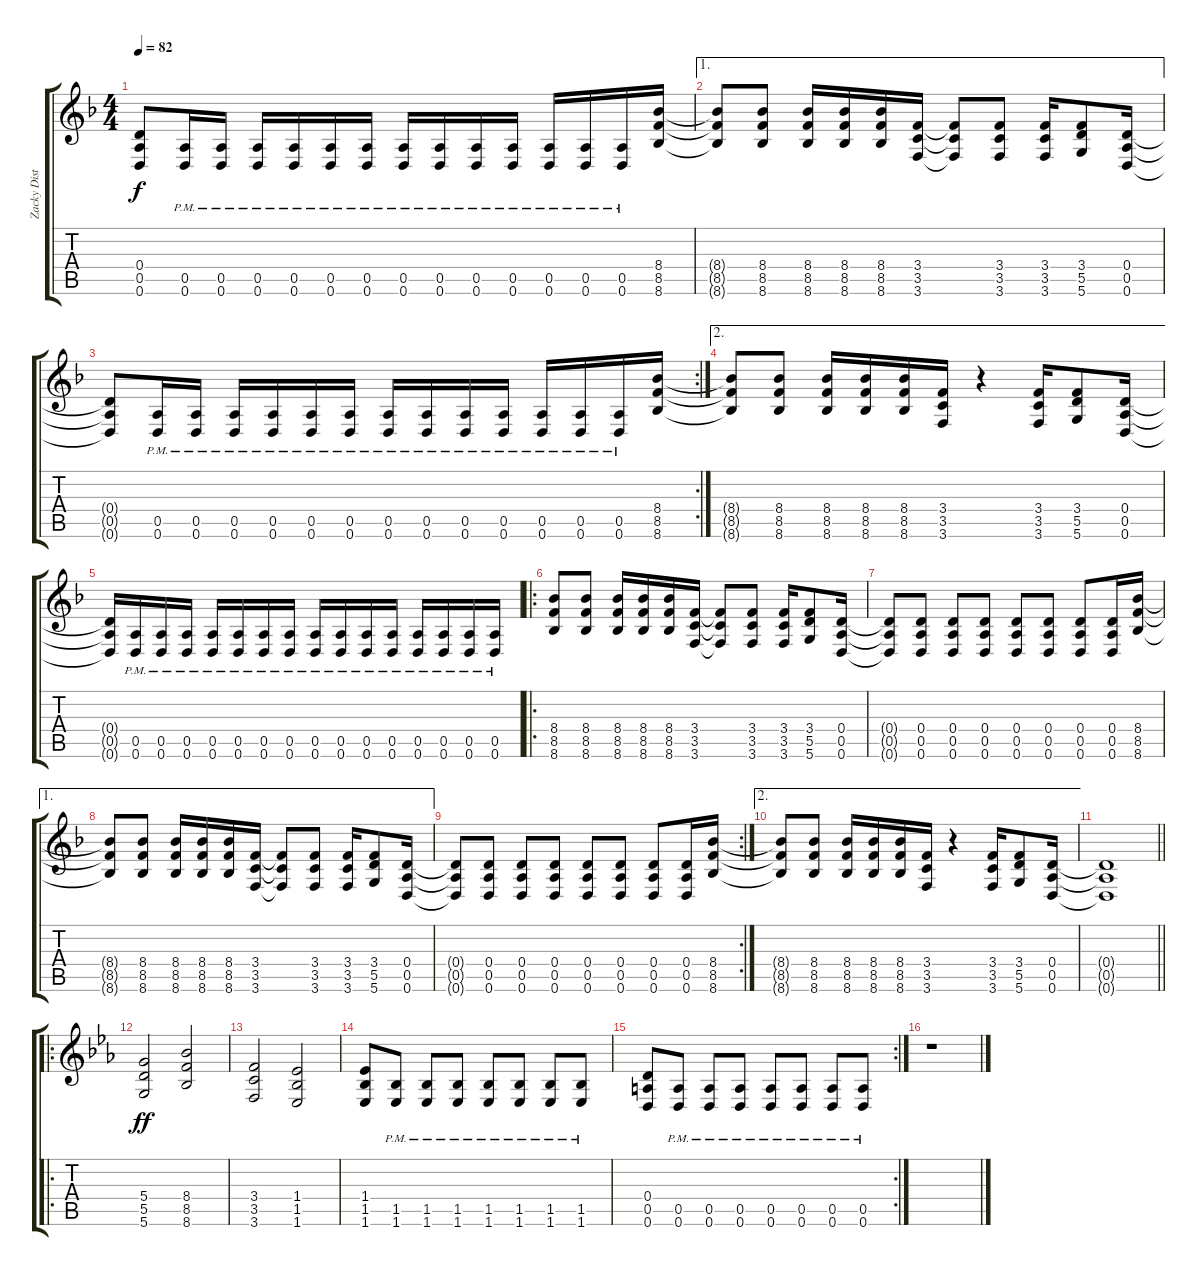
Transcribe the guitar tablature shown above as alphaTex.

\track ("Zacky Distortion" "Zacky Dist") {instrument distortionguitar}
\staff {score tabs}
\tuning (E4 B3 G3 D3 A2 D2) {hide}
\ts (4 4)
\tempo 82
\clef g2
\ks f
(0.4{t} 0.5{t} 0.6{t}).8{dy f} (0.5{pm} 0.6{pm}).16 (0.5{pm} 0.6{pm}).16 (0.5{pm} 0.6{pm}).16 (0.5{pm} 0.6{pm}).16 (0.5{pm} 0.6{pm}).16 (0.5{pm} 0.6{pm}).16 (0.5{pm} 0.6{pm}).16 (0.5{pm} 0.6{pm}).16 (0.5{pm} 0.6{pm}).16 (0.5{pm} 0.6{pm}).16 (0.5{pm} 0.6{pm}).16 (0.5{pm} 0.6{pm}).16 (0.5{pm} 0.6{pm}).16 (8.4 8.5 8.6).16 |
\ae 1
(8.4{t} 8.5{t} 8.6{t}).8 (8.4 8.5 8.6).8 (8.4 8.5 8.6).16 (8.4 8.5 8.6).16 (8.4 8.5 8.6).16 (3.4 3.5 3.6).16 (3.4{t} 3.5{t} 3.6{t}).8 (3.4 3.5 3.6).8 (3.4 3.5 3.6).16 (3.4 5.5 5.6).8 (0.4 0.5 0.6).16 |
\rc 2
(0.4{t} 0.5{t} 0.6{t}).8 (0.5{pm} 0.6{pm}).16 (0.5{pm} 0.6{pm}).16 (0.5{pm} 0.6{pm}).16 (0.5{pm} 0.6{pm}).16 (0.5{pm} 0.6{pm}).16 (0.5{pm} 0.6{pm}).16 (0.5{pm} 0.6{pm}).16 (0.5{pm} 0.6{pm}).16 (0.5{pm} 0.6{pm}).16 (0.5{pm} 0.6{pm}).16 (0.5{pm} 0.6{pm}).16 (0.5{pm} 0.6{pm}).16 (0.5{pm} 0.6{pm}).16 (8.4 8.5 8.6).16 |
\ae 2
(8.4{t} 8.5{t} 8.6{t}).8 (8.4 8.5 8.6).8 (8.4 8.5 8.6).16 (8.4 8.5 8.6).16 (8.4 8.5 8.6).16 (3.4 3.5 3.6).16 r.4 (3.4 3.5 3.6).16 (3.4 5.5 5.6).8 (0.4 0.5 0.6).16 |
(0.4{t} 0.5{t} 0.6{t}).16 (0.5{pm} 0.6{pm}).16 (0.5{pm} 0.6{pm}).16 (0.5{pm} 0.6{pm}).16 (0.5{pm} 0.6{pm}).16 (0.5{pm} 0.6{pm}).16 (0.5{pm} 0.6{pm}).16 (0.5{pm} 0.6{pm}).16 (0.5{pm} 0.6{pm}).16 (0.5{pm} 0.6{pm}).16 (0.5{pm} 0.6{pm}).16 (0.5{pm} 0.6{pm}).16 (0.5{pm} 0.6{pm}).16 (0.5{pm} 0.6{pm}).16 (0.5{pm} 0.6{pm}).16 (0.5{pm} 0.6{pm}).16 |
\ro
(8.4 8.5 8.6).8 (8.4 8.5 8.6).8 (8.4 8.5 8.6).16 (8.4 8.5 8.6).16 (8.4 8.5 8.6).16 (3.4 3.5 3.6).16 (3.4{t} 3.5{t} 3.6{t}).8 (3.4 3.5 3.6).8 (3.4 3.5 3.6).16 (3.4 5.5 5.6).8 (0.4 0.5 0.6).16 |
(0.4{t} 0.5{t} 0.6{t}).8 (0.4 0.5 0.6).8 (0.4 0.5 0.6).8 (0.4 0.5 0.6).8 (0.4 0.5 0.6).8 (0.4 0.5 0.6).8 (0.4 0.5 0.6).8 (0.4 0.5 0.6).16 (8.4 8.5 8.6).16 |
\ae 1
(8.4{t} 8.5{t} 8.6{t}).8 (8.4 8.5 8.6).8 (8.4 8.5 8.6).16 (8.4 8.5 8.6).16 (8.4 8.5 8.6).16 (3.4 3.5 3.6).16 (3.4{t} 3.5{t} 3.6{t}).8 (3.4 3.5 3.6).8 (3.4 3.5 3.6).16 (3.4 5.5 5.6).8 (0.4 0.5 0.6).16 |
\rc 2
(0.4{t} 0.5{t} 0.6{t}).8 (0.4 0.5 0.6).8 (0.4 0.5 0.6).8 (0.4 0.5 0.6).8 (0.4 0.5 0.6).8 (0.4 0.5 0.6).8 (0.4 0.5 0.6).8 (0.4 0.5 0.6).16 (8.4 8.5 8.6).16 |
\ae 2
(8.4{t} 8.5{t} 8.6{t}).8 (8.4 8.5 8.6).8 (8.4 8.5 8.6).16 (8.4 8.5 8.6).16 (8.4 8.5 8.6).16 (3.4 3.5 3.6).16 r.4 (3.4 3.5 3.6).16 (3.4 5.5 5.6).8 (0.4 0.5 0.6).16 |
\barLineRight lightlight
(0.4{t} 0.5{t} 0.6{t}).1 |
\ro
\ks eb
(5.4 5.5 5.6).2{dy ff} (8.4 8.5 8.6).2 |
(3.4 3.5 3.6).2 (1.4 1.5 1.6).2 |
(1.4 1.5 1.6).8 (1.5{pm} 1.6{pm}).8 (1.5{pm} 1.6{pm}).8 (1.5{pm} 1.6{pm}).8 (1.5{pm} 1.6{pm}).8 (1.5{pm} 1.6{pm}).8 (1.5{pm} 1.6{pm}).8 (1.5{pm} 1.6{pm}).8 |
\rc 2
(0.4 0.5 0.6).8 (0.5{pm} 0.6{pm}).8 (0.5{pm} 0.6{pm}).8 (0.5{pm} 0.6{pm}).8 (0.5{pm} 0.6{pm}).8 (0.5{pm} 0.6{pm}).8 (0.5{pm} 0.6{pm}).8 (0.5{pm} 0.6{pm}).8 |
r.1
